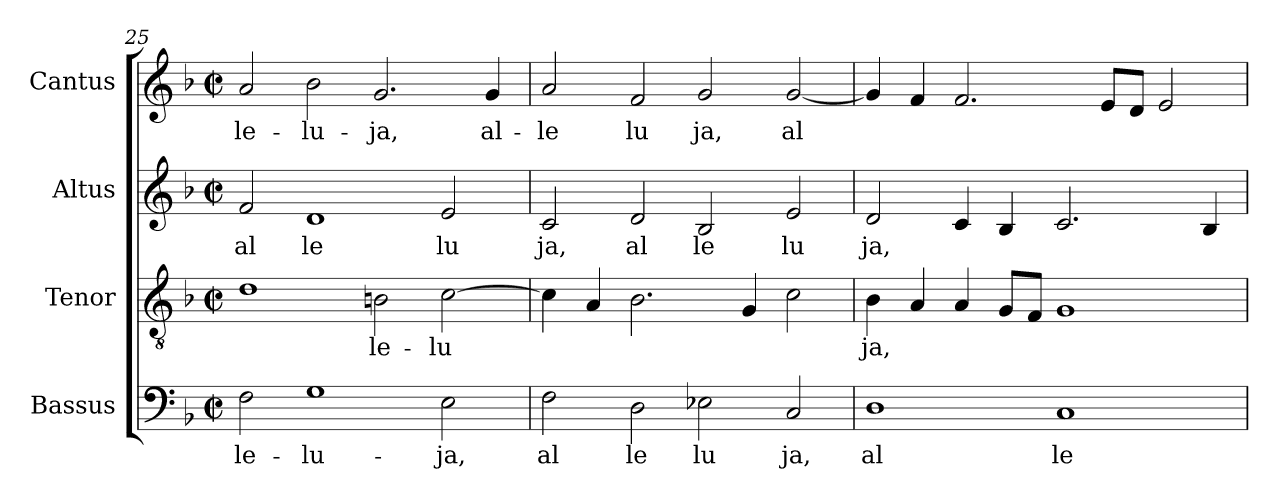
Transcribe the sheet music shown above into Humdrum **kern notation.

**kern	**text	**kern	**text	**kern	**text	**kern	**text
*part4	*part4	*part3	*part3	*part2	*part2	*part1	*part1
*staff4	*staff4	*staff3	*staff3	*staff2	*staff2	*staff1	*staff1
*I"Bassus	*	*I"Tenor	*	*I"Altus	*	*I"Cantus	*
*clefF4	*	*clefGv2	*	*clefG2	*	*clefG2	*
*k[b-]	*	*k[b-]	*	*k[b-]	*	*k[b-]	*
*F:	*	*F:	*	*F:	*	*F:	*
*M2/2	*	*M2/2	*	*M2/2	*	*M2/2	*
*met(c|)	*	*met(c|)	*	*met(c|)	*	*met(c|)	*
=25	=25	=25	=25	=25	=25	=25	=25
!	!LO:LY:b:cj	!	!LO:LY:b:cj	!	!LO:LY:b:cj	!	!LO:LY:b:cj
2F\	-le-	1d	--	2f/	al	2a/	-le-
!	!LO:LY:b:cj	!	!	!	!LO:LY:b:cj	!	!LO:LY:b:cj
1G	-lu-	.	.	1d	le	2b-\	-lu-
!	!	!	!LO:LY:b:cj	!	!	!	!LO:LY:b:cj
.	.	2Bn\	-le-	.	.	2.g/	-ja,
!	!LO:LY:b:cj	!	!LO:LY:b:cj	!	!LO:LY:b:cj	!	!
2E\	-ja,	[<2c\	-lu-	2e/	lu	.	.
!	!	!	!	!	!	!	!LO:LY:b:cj
.	.	.	.	.	.	4g/	al-
!!LO:PB:g=z
=26	=26	=26	=26	=26	=26	=26	=26
!	!LO:LY:b:cj	!	!LO:LY:b:cj	!	!LO:LY:b:cj	!	!LO:LY:b:cj
2F\	al	4c\]	--	2c/	ja,	2a/	-le
!	!	!	!LO:LY:b:cj	!	!	!	!
.	.	4A/	--	.	.	.	.
!	!LO:LY:b:cj	!	!LO:LY:b:cj	!	!LO:LY:b:cj	!	!LO:LY:b:cj
2D\	le	2.B-\	--	2d/	al	2f/	lu
!	!LO:LY:b:cj	!	!	!	!LO:LY:b:cj	!	!LO:LY:b:cj
2E-X\	lu	.	.	2B-/	le	2g/	ja,
!	!	!	!LO:LY:b:cj	!	!	!	!
.	.	4G/	--	.	.	.	.
!	!LO:LY:b:cj	!	!LO:LY:b:cj	!	!LO:LY:b:cj	!	!LO:LY:b:cj
2C/	ja,	2c\	--	2e/	lu	[<2g/	al
=27	=27	=27	=27	=27	=27	=27	=27
!	!LO:LY:b:cj	!	!LO:LY:b:cj	!	!LO:LY:b:cj	!	!LO:LY:b:cj
1D	al	4B-\	-ja,	2d/	ja,	4g/]	.
!	!	!	!LO:LY:b:cj	!	!	!	!LO:LY:b:cj
.	.	4A/	.	.	.	4f/	.
!	!	!	!LO:LY:b:cj	!	!LO:LY:b:cj	!	!LO:LY:b:cj
.	.	4A/	.	4c/	.	2.f/	.
!	!	!	!LO:LY:b:cj	!	!LO:LY:b:cj	!	!
.	.	8G/L	.	4B-/	.	.	.
!	!	!	!LO:LY:b:cj	!	!	!	!
.	.	8F/J	.	.	.	.	.
!	!LO:LY:b:cj	!	!LO:LY:b:cj	!	!LO:LY:b:cj	!	!
1C	le	1G	.	2.c/	.	.	.
!	!	!	!	!	!	!	!LO:LY:b:cj
.	.	.	.	.	.	8e/L	.
!	!	!	!	!	!	!	!LO:LY:b:cj
.	.	.	.	.	.	8d/J	.
!	!	!	!	!	!	!	!LO:LY:b:cj
.	.	.	.	.	.	2e/	.
!	!	!	!	!	!LO:LY:b:cj	!	!
.	.	.	.	4B-/	.	.	.
=	=	=	=	=	=	=	=
*-	*-	*-	*-	*-	*-	*-	*-
